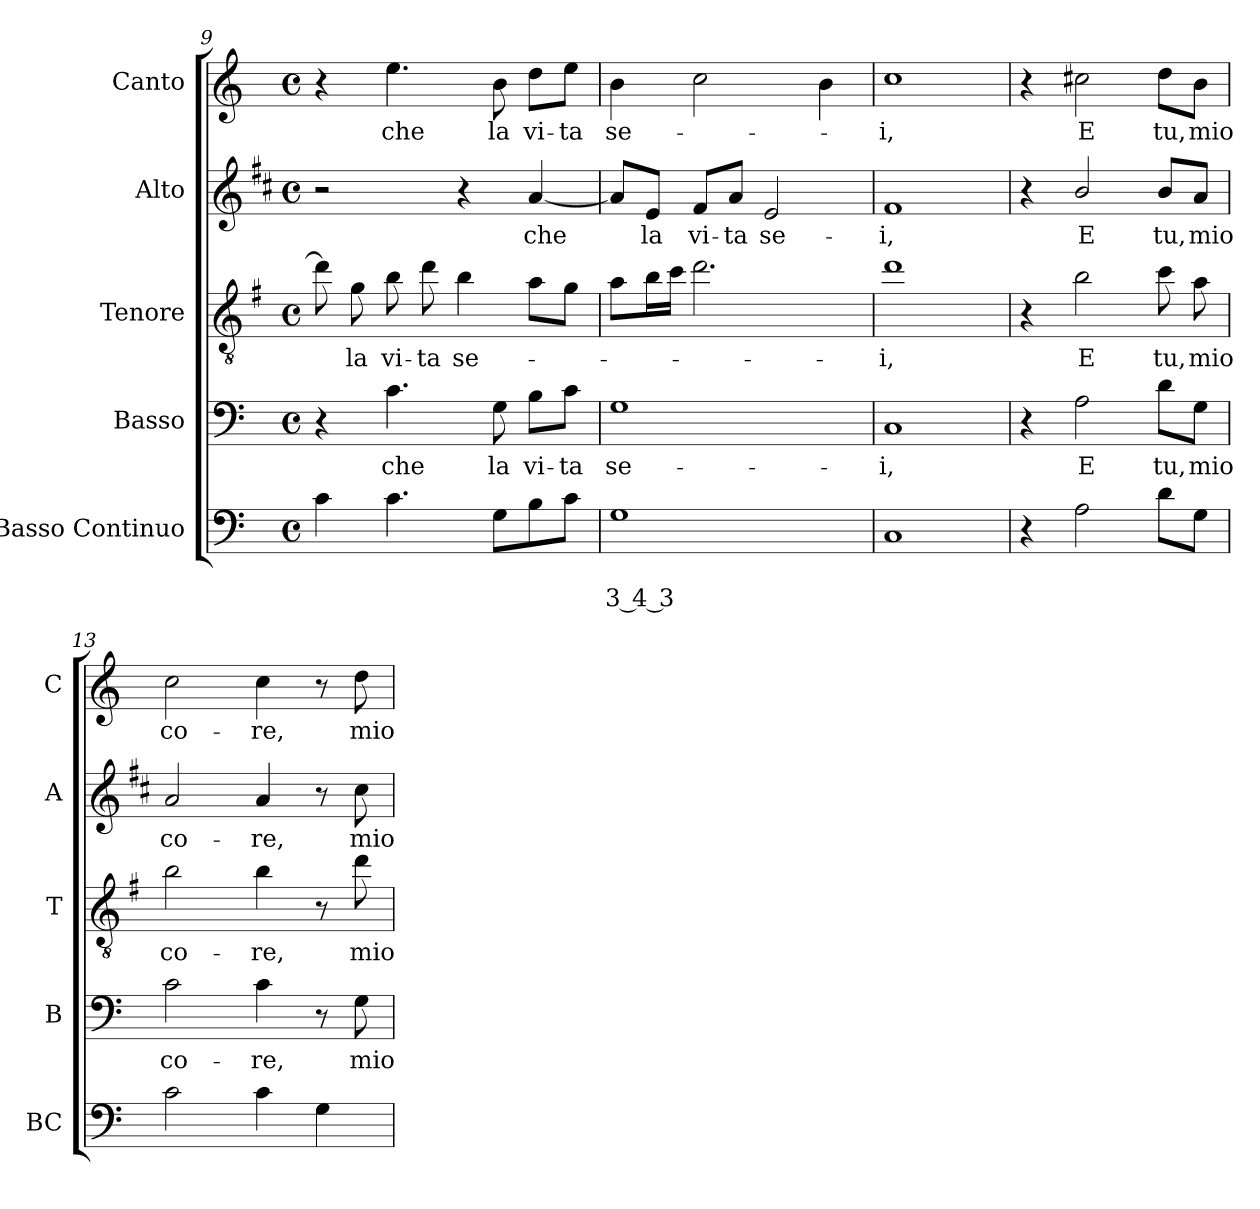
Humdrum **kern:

**kern	**text	**text	**kern	**text	**kern	**text	**kern	**text	**kern	**text
*part5	*part5	*part5	*part4	*part4	*part3	*part3	*part2	*part2	*part1	*part1
*staff5	*staff5	*staff5	*staff4	*staff4	*staff3	*staff3	*staff2	*staff2	*staff1	*staff1
*I"Basso Continuo	*	*	*I"Basso	*	*I"Tenore	*	*I"Alto	*	*I"Canto	*
*I'BC	*	*	*I'B	*	*I'T	*	*I'A	*	*I'C	*
*clefF4	*	*	*clefF4	*	*clefGv2	*	*clefG2	*	*clefG2	*
*	*	*	*	*	*ITrd4c7	*	*ITrd1c2	*	*	*
*k[]	*	*	*k[]	*	*k[]	*	*k[]	*	*k[]	*
*C:	*	*	*C:	*	*C:	*	*C:	*	*C:	*
*M4/4	*	*	*M4/4	*	*M4/4	*	*M4/4	*	*M4/4	*
*met(c)	*	*	*met(c)	*	*met(c)	*	*met(c)	*	*met(c)	*
=9	=9	=9	=9	=9	=9	=9	=9	=9	=9	=9
4c\	.	.	4r	.	8g\]	.	2r	.	4r	.
!	!	!	!	!	!	!LO:LY:b	!	!	!	!
.	.	.	.	.	8c\	la	.	.	.	.
!	!	!	!	!LO:LY:b	!	!	!	!	!	!
!	!	!	!	!	!	!LO:LY:b	!	!	!	!
!	!	!	!	!	!	!	!	!	!	!LO:LY:b
4.c\	.	.	4.c\	che	8e\	vi-	.	.	4.ee\	che
!	!	!	!	!	!	!LO:LY:b	!	!	!	!
.	.	.	.	.	8g\	-ta	.	.	.	.
!	!	!	!	!	!	!LO:LY:b	!	!	!	!
.	.	.	.	.	4e\	se-	4r	.	.	.
!	!	!	!	!LO:LY:b	!	!	!	!	!	!
!	!	!	!	!	!	!	!	!	!	!LO:LY:b
8G\L	.	.	8G\	la	.	.	.	.	8b\	la
!	!	!	!	!LO:LY:b	!	!	!	!	!	!
!	!	!	!	!	!	!	!	!LO:LY:b	!	!
!	!	!	!	!	!	!	!	!	!	!LO:LY:b
8B\	.	.	8B\L	vi-	8d\L	.	[4g/	che	8dd\L	vi-
!	!	!	!	!LO:LY:b	!	!	!	!	!	!
!	!	!	!	!	!	!	!	!	!	!LO:LY:b
8c\J	.	.	8c\J	-ta	8c\J	.	.	.	8ee\J	-ta
=10	=10	=10	=10	=10	=10	=10	=10	=10	=10	=10
!	!	!LO:LY:b	!	!	!	!	!	!	!	!
!	!	!	!	!LO:LY:b	!	!	!	!	!	!
!	!	!	!	!	!	!	!	!	!	!LO:LY:b
1G	.	3 4 3	1G	se-	8d\L	.	8g/L]	.	4b\	se-
!	!	!	!	!	!	!	!	!LO:LY:b	!	!
.	.	.	.	.	16e\L	.	8d/J	la	.	.
.	.	.	.	.	16f\JJ	.	.	.	.	.
!	!	!	!	!	!	!	!	!LO:LY:b	!	!
.	.	.	.	.	2.g\	.	8e/L	vi-	2cc\	.
!	!	!	!	!	!	!	!	!LO:LY:b	!	!
.	.	.	.	.	.	.	8g/J	-ta	.	.
!	!	!	!	!	!	!	!	!LO:LY:b	!	!
.	.	.	.	.	.	.	2d/	se-	.	.
.	.	.	.	.	.	.	.	.	4b\	.
=11	=11	=11	=11	=11	=11	=11	=11	=11	=11	=11
!	!	!	!	!LO:LY:b	!	!	!	!	!	!
!	!	!	!	!	!	!LO:LY:b	!	!	!	!
!	!	!	!	!	!	!	!	!LO:LY:b	!	!
!	!	!	!	!	!	!	!	!	!	!LO:LY:b
1C	.	.	1C	-i,	1g	-i,	1e	-i,	1cc	-i,
=12	=12	=12	=12	=12	=12	=12	=12	=12	=12	=12
4r	.	.	4r	.	4r	.	4r	.	4r	.
!	!	!	!	!LO:LY:b	!	!	!	!	!	!
!	!	!	!	!	!	!LO:LY:b	!	!	!	!
!	!	!	!	!	!	!	!	!LO:LY:b	!	!
!	!	!	!	!	!	!	!	!	!	!LO:LY:b
2A\	.	.	2A\	E	2e\	E	2a/	E	2cc#X\	E
!	!	!	!	!LO:LY:b	!	!	!	!	!	!
!	!	!	!	!	!	!LO:LY:b	!	!	!	!
!	!	!	!	!	!	!	!	!LO:LY:b	!	!
!	!	!	!	!	!	!	!	!	!	!LO:LY:b
8d\L	.	.	8d\L	tu,	8f\	tu,	8a/L	tu,	8dd\L	tu,
!	!	!	!	!LO:LY:b	!	!	!	!	!	!
!	!	!	!	!	!	!LO:LY:b	!	!	!	!
!	!	!	!	!	!	!	!	!LO:LY:b	!	!
!	!	!	!	!	!	!	!	!	!	!LO:LY:b
8G\J	.	.	8G\J	mio	8d\	mio	8g/J	mio	8b\J	mio
=13	=13	=13	=13	=13	=13	=13	=13	=13	=13	=13
!	!	!	!	!LO:LY:b	!	!	!	!	!	!
!	!	!	!	!	!	!LO:LY:b	!	!	!	!
!	!	!	!	!	!	!	!	!LO:LY:b	!	!
!	!	!	!	!	!	!	!	!	!	!LO:LY:b
2c\	.	.	2c\	co-	2e\	co-	2g/	co-	2cc\	co-
!	!	!	!	!LO:LY:b	!	!	!	!	!	!
!	!	!	!	!	!	!LO:LY:b	!	!	!	!
!	!	!	!	!	!	!	!	!LO:LY:b	!	!
!	!	!	!	!	!	!	!	!	!	!LO:LY:b
4c\	.	.	4c\	-re,	4e\	-re,	4g/	-re,	4cc\	-re,
4G\	.	.	8r	.	8r	.	8r	.	8r	.
!	!	!	!	!LO:LY:b	!	!	!	!	!	!
!	!	!	!	!	!	!LO:LY:b	!	!	!	!
!	!	!	!	!	!	!	!	!LO:LY:b	!	!
!	!	!	!	!	!	!	!	!	!	!LO:LY:b
.	.	.	8G\	mio	8g\	mio	8b\	mio	8dd\	mio
=	=	=	=	=	=	=	=	=	=	=
*-	*-	*-	*-	*-	*-	*-	*-	*-	*-	*-
